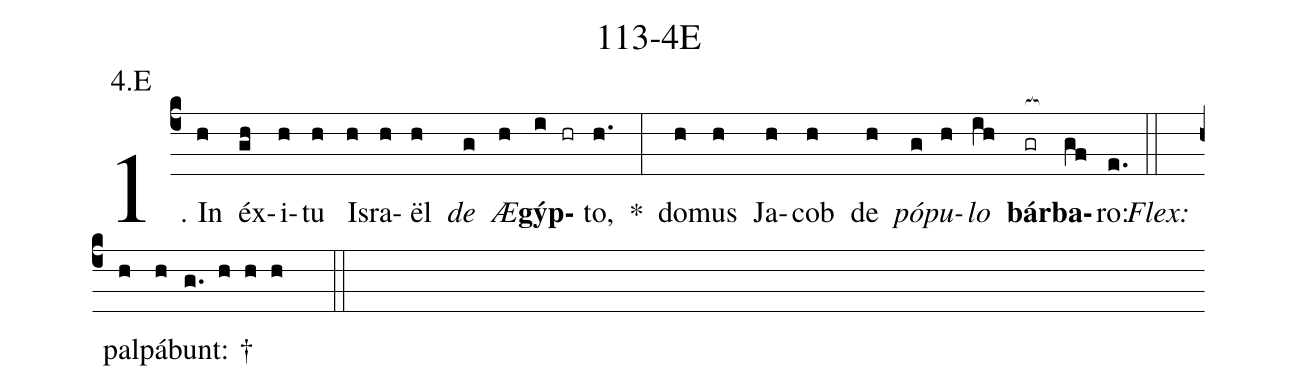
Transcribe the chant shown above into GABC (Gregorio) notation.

name: 113-4E;
annotation: 4.E;
%%
(c4)1. In(h) éx(gh)i(h)tu(h) Is(h)ra(h)ël(h) <i>de</i>(g) <i>Æ</i>(h)<b>gýp</b>(i hr)to,(h.) *(:) do(h)mus(h) Ja(h)cob(h) de(h) <i>pó</i>(g)<i>pu</i>(h)<i>lo</i>(ih) <b>bár</b>(gr[ocb:1{])<b>ba</b>(gf[ocb:0}])ro:(e.) (::)
<i>Flex:</i>()  pal(h)pá(h)bunt: †(g. h h h  ::)
